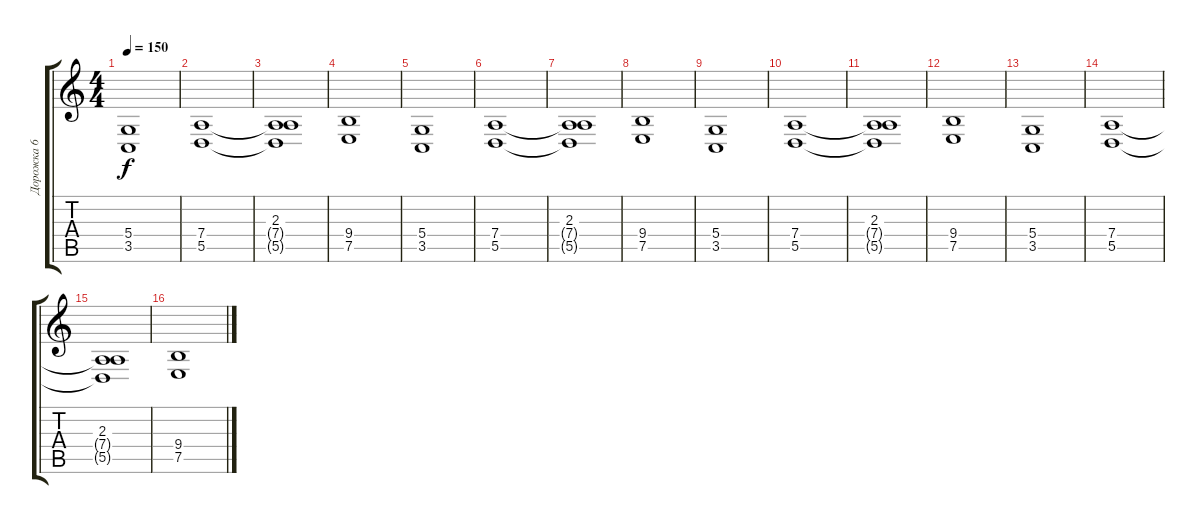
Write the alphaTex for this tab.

\track ("Дорожка 6" "Дорожка 6") {instrument stringensemble1}
\staff {score tabs}
\tuning (E4 B3 G3 D3 A2 E2) {hide}
\ts (4 4)
\tempo 150
\clef g2
\ks c
(5.4 3.5).1{dy f} |
(7.4 5.5).1 |
(2.3 7.4{t} 5.5{t}).1 |
(9.4 7.5).1 |
(5.4 3.5).1 |
(7.4 5.5).1 |
(2.3 7.4{t} 5.5{t}).1 |
(9.4 7.5).1 |
(5.4 3.5).1 |
(7.4 5.5).1 |
(2.3 7.4{t} 5.5{t}).1 |
(9.4 7.5).1 |
(5.4 3.5).1 |
(7.4 5.5).1 |
(2.3 7.4{t} 5.5{t}).1 |
(9.4 7.5).1
